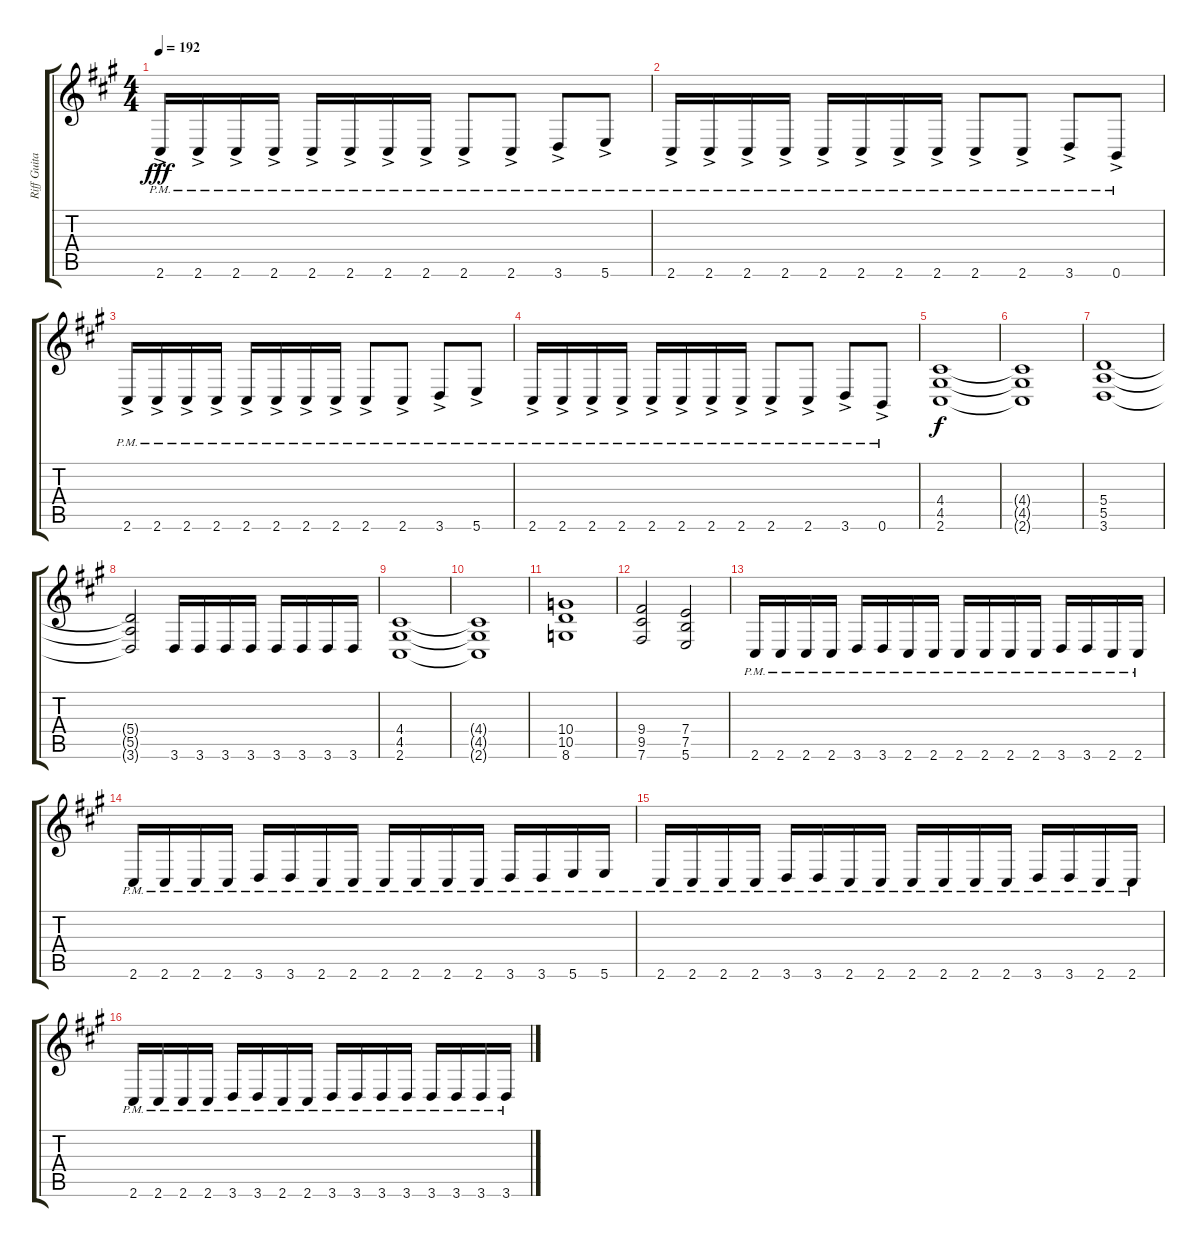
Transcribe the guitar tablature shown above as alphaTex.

\track ("Riff Guitar" "Riff Guita") {instrument overdrivenguitar}
\staff {score tabs}
\tuning (B3 Gb3 D3 A2 E2 B1) {hide}
\ts (4 4)
\tempo 192
\clef g2
\ks f#minor
2.6{ac pm}.16{dy fff} 2.6{ac pm}.16 2.6{ac pm}.16 2.6{ac pm}.16 2.6{ac pm}.16 2.6{ac pm}.16 2.6{ac pm}.16 2.6{ac pm}.16 2.6{ac pm}.8 2.6{ac pm}.8 3.6{ac pm}.8 5.6{ac pm}.8 |
2.6{ac pm}.16 2.6{ac pm}.16 2.6{ac pm}.16 2.6{ac pm}.16 2.6{ac pm}.16 2.6{ac pm}.16 2.6{ac pm}.16 2.6{ac pm}.16 2.6{ac pm}.8 2.6{ac pm}.8 3.6{ac pm}.8 0.6{ac pm}.8 |
2.6{ac pm}.16 2.6{ac pm}.16 2.6{ac pm}.16 2.6{ac pm}.16 2.6{ac pm}.16 2.6{ac pm}.16 2.6{ac pm}.16 2.6{ac pm}.16 2.6{ac pm}.8 2.6{ac pm}.8 3.6{ac pm}.8 5.6{ac pm}.8 |
2.6{ac pm}.16 2.6{ac pm}.16 2.6{ac pm}.16 2.6{ac pm}.16 2.6{ac pm}.16 2.6{ac pm}.16 2.6{ac pm}.16 2.6{ac pm}.16 2.6{ac pm}.8 2.6{ac pm}.8 3.6{ac pm}.8 0.6{ac pm}.8 |
(4.4 4.5 2.6).1{dy f} |
(4.4{t} 4.5{t} 2.6{t}).1 |
(5.4 5.5 3.6).1 |
(5.4{t} 5.5{t} 3.6{t}).2 3.6.16 3.6.16 3.6.16 3.6.16 3.6.16 3.6.16 3.6.16 3.6.16 |
(4.4 4.5 2.6).1 |
(4.4{t} 4.5{t} 2.6{t}).1 |
(10.4 10.5 8.6).1 |
(9.4 9.5 7.6).2 (7.4 7.5 5.6).2 |
2.6{pm}.16 2.6{pm}.16 2.6{pm}.16 2.6{pm}.16 3.6{pm}.16 3.6{pm}.16 2.6{pm}.16 2.6{pm}.16 2.6{pm}.16 2.6{pm}.16 2.6{pm}.16 2.6{pm}.16 3.6{pm}.16 3.6{pm}.16 2.6{pm}.16 2.6{pm}.16 |
2.6{pm}.16 2.6{pm}.16 2.6{pm}.16 2.6{pm}.16 3.6{pm}.16 3.6{pm}.16 2.6{pm}.16 2.6{pm}.16 2.6{pm}.16 2.6{pm}.16 2.6{pm}.16 2.6{pm}.16 3.6{pm}.16 3.6{pm}.16 5.6{pm}.16 5.6{pm}.16 |
2.6{pm}.16 2.6{pm}.16 2.6{pm}.16 2.6{pm}.16 3.6{pm}.16 3.6{pm}.16 2.6{pm}.16 2.6{pm}.16 2.6{pm}.16 2.6{pm}.16 2.6{pm}.16 2.6{pm}.16 3.6{pm}.16 3.6{pm}.16 2.6{pm}.16 2.6{pm}.16 |
2.6{pm}.16 2.6{pm}.16 2.6{pm}.16 2.6{pm}.16 3.6{pm}.16 3.6{pm}.16 2.6{pm}.16 2.6{pm}.16 3.6{pm}.16 3.6{pm}.16 3.6{pm}.16 3.6{pm}.16 3.6{pm}.16 3.6{pm}.16 3.6{pm}.16 3.6{pm}.16
